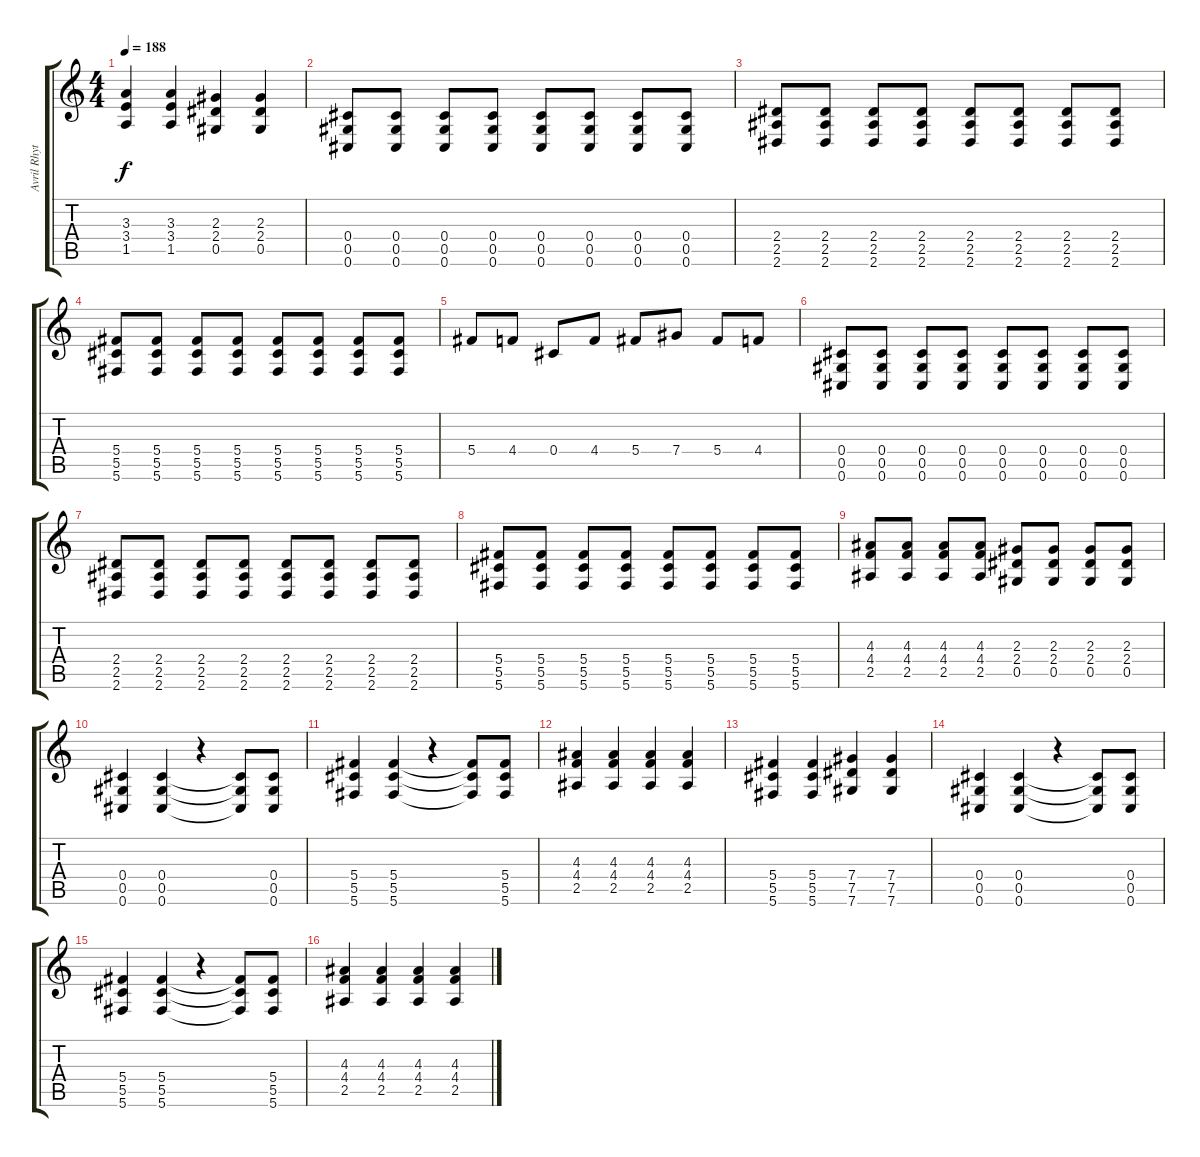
\track ("Avril Rhythm 2" "Avril Rhyt") {instrument distortionguitar}
\staff {score tabs}
\tuning (Eb4 Bb3 Gb3 Db3 Ab2 Db2) {hide}
\ts (4 4)
\tempo 188
\clef g2
\ks c
(3.3 3.4 1.5).4{dy f} (3.3 3.4 1.5).4 (2.3 2.4 0.5).4 (2.3 2.4 0.5).4 |
(0.4 0.5 0.6).8 (0.4 0.5 0.6).8 (0.4 0.5 0.6).8 (0.4 0.5 0.6).8 (0.4 0.5 0.6).8 (0.4 0.5 0.6).8 (0.4 0.5 0.6).8 (0.4 0.5 0.6).8 |
(2.4 2.5 2.6).8 (2.4 2.5 2.6).8 (2.4 2.5 2.6).8 (2.4 2.5 2.6).8 (2.4 2.5 2.6).8 (2.4 2.5 2.6).8 (2.4 2.5 2.6).8 (2.4 2.5 2.6).8 |
(5.4 5.5 5.6).8 (5.4 5.5 5.6).8 (5.4 5.5 5.6).8 (5.4 5.5 5.6).8 (5.4 5.5 5.6).8 (5.4 5.5 5.6).8 (5.4 5.5 5.6).8 (5.4 5.5 5.6).8 |
5.4.8 4.4.8 0.4.8 4.4.8 5.4.8 7.4.8 5.4.8 4.4.8 |
(0.4 0.5 0.6).8 (0.4 0.5 0.6).8 (0.4 0.5 0.6).8 (0.4 0.5 0.6).8 (0.4 0.5 0.6).8 (0.4 0.5 0.6).8 (0.4 0.5 0.6).8 (0.4 0.5 0.6).8 |
(2.4 2.5 2.6).8 (2.4 2.5 2.6).8 (2.4 2.5 2.6).8 (2.4 2.5 2.6).8 (2.4 2.5 2.6).8 (2.4 2.5 2.6).8 (2.4 2.5 2.6).8 (2.4 2.5 2.6).8 |
(5.4 5.5 5.6).8 (5.4 5.5 5.6).8 (5.4 5.5 5.6).8 (5.4 5.5 5.6).8 (5.4 5.5 5.6).8 (5.4 5.5 5.6).8 (5.4 5.5 5.6).8 (5.4 5.5 5.6).8 |
(4.3 4.4 2.5).8 (4.3 4.4 2.5).8 (4.3 4.4 2.5).8 (4.3 4.4 2.5).8 (2.3 2.4 0.5).8 (2.3 2.4 0.5).8 (2.3 2.4 0.5).8 (2.3 2.4 0.5).8 |
(0.4 0.5 0.6).4 (0.4 0.5 0.6).4 r.4 (0.4{t} 0.5{t} 0.6{t}).8 (0.4 0.5 0.6).8 |
(5.4 5.5 5.6).4 (5.4 5.5 5.6).4 r.4 (5.4{t} 5.5{t} 5.6{t}).8 (5.4 5.5 5.6).8 |
(4.3 4.4 2.5).4 (4.3 4.4 2.5).4 (4.3 4.4 2.5).4 (4.3 4.4 2.5).4 |
(5.4 5.5 5.6).4 (5.4 5.5 5.6).4 (7.4 7.5 7.6).4 (7.4 7.5 7.6).4 |
(0.4 0.5 0.6).4 (0.4 0.5 0.6).4 r.4 (0.4{t} 0.5{t} 0.6{t}).8 (0.4 0.5 0.6).8 |
(5.4 5.5 5.6).4 (5.4 5.5 5.6).4 r.4 (5.4{t} 5.5{t} 5.6{t}).8 (5.4 5.5 5.6).8 |
(4.3 4.4 2.5).4 (4.3 4.4 2.5).4 (4.3 4.4 2.5).4 (4.3 4.4 2.5).4
